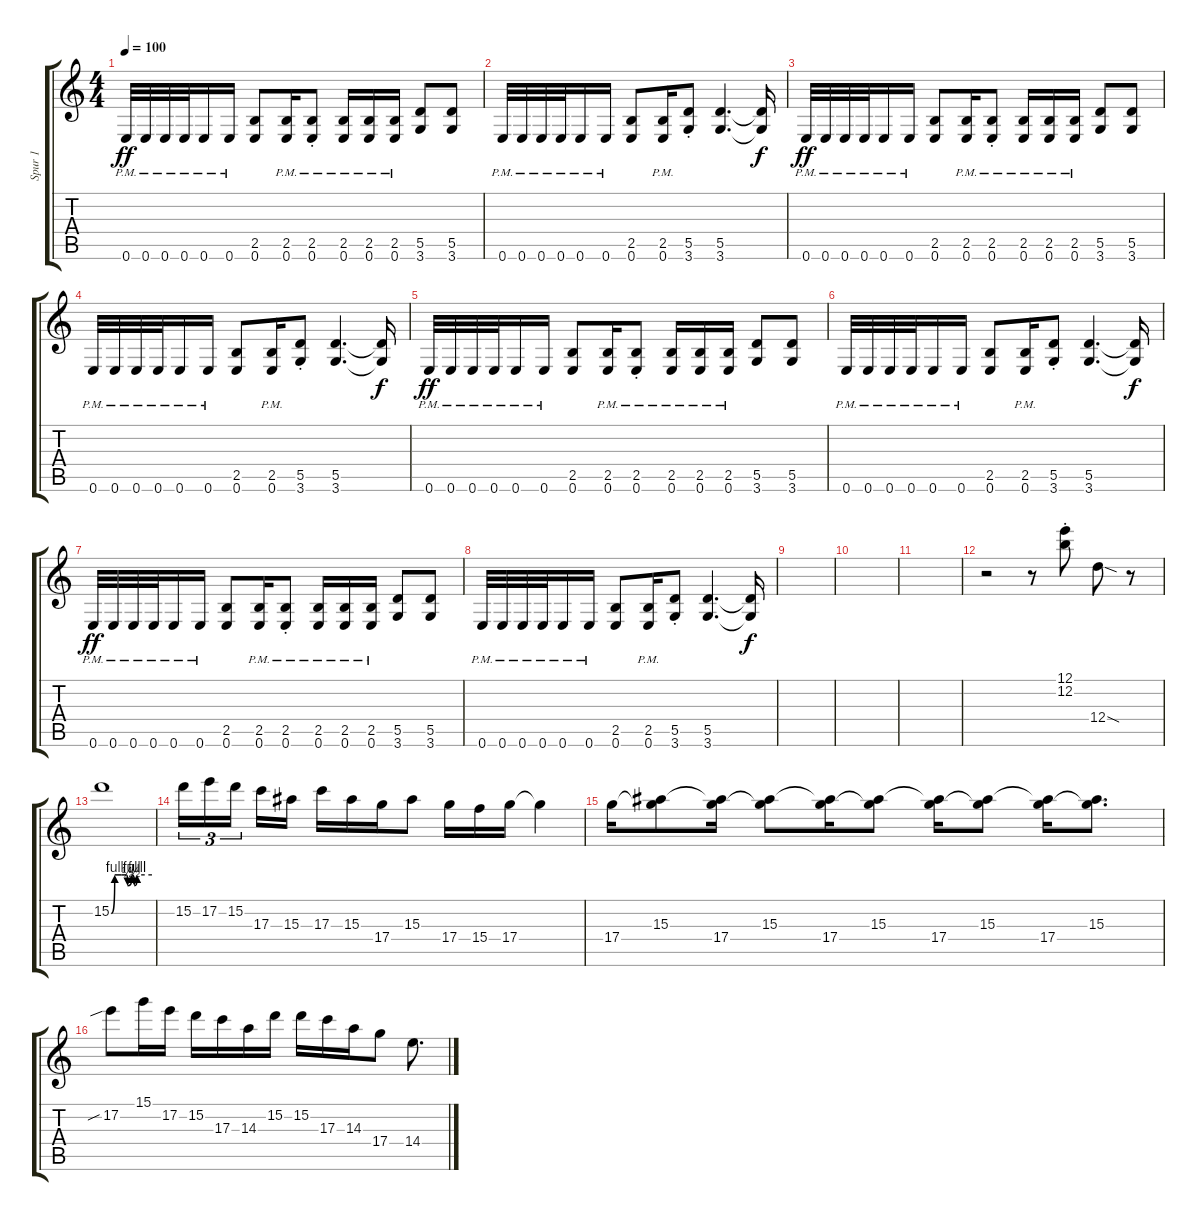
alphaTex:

\track ("Spur 1" "Spur 1") {instrument overdrivenguitar}
\staff {score tabs}
\tuning (E4 B3 G3 D3 A2 E2) {hide}
\ts (4 4)
\tempo 100
\clef g2
\ks c
0.6{pm}.32{dy ff} 0.6{pm}.32 0.6{pm}.32 0.6{pm}.32 0.6{pm}.16 0.6{pm}.16 (2.5 0.6).8 (2.5 0.6{pm}).16 (2.5{st} 0.6{pm st}).8 (2.5 0.6{pm}).16 (2.5 0.6{pm}).16 (2.5 0.6{pm}).16 (5.5 3.6).8 (5.5 3.6).8 |
0.6{pm}.32 0.6{pm}.32 0.6{pm}.32 0.6{pm}.32 0.6{pm}.16 0.6{pm}.16 (2.5 0.6).8 (2.5 0.6{pm}).16 (5.5{st} 3.6{st}).8 (5.5 3.6).4{d} (5.5{t} 3.6{t}).16{dy f} |
0.6{pm}.32{dy ff} 0.6{pm}.32 0.6{pm}.32 0.6{pm}.32 0.6{pm}.16 0.6{pm}.16 (2.5 0.6).8 (2.5 0.6{pm}).16 (2.5{st} 0.6{pm st}).8 (2.5 0.6{pm}).16 (2.5 0.6{pm}).16 (2.5 0.6{pm}).16 (5.5 3.6).8 (5.5 3.6).8 |
0.6{pm}.32 0.6{pm}.32 0.6{pm}.32 0.6{pm}.32 0.6{pm}.16 0.6{pm}.16 (2.5 0.6).8 (2.5 0.6{pm}).16 (5.5{st} 3.6{st}).8 (5.5 3.6).4{d} (5.5{t} 3.6{t}).16{dy f} |
0.6{pm}.32{dy ff} 0.6{pm}.32 0.6{pm}.32 0.6{pm}.32 0.6{pm}.16 0.6{pm}.16 (2.5 0.6).8 (2.5 0.6{pm}).16 (2.5{st} 0.6{pm st}).8 (2.5 0.6{pm}).16 (2.5 0.6{pm}).16 (2.5 0.6{pm}).16 (5.5 3.6).8 (5.5 3.6).8 |
0.6{pm}.32 0.6{pm}.32 0.6{pm}.32 0.6{pm}.32 0.6{pm}.16 0.6{pm}.16 (2.5 0.6).8 (2.5 0.6{pm}).16 (5.5{st} 3.6{st}).8 (5.5 3.6).4{d} (5.5{t} 3.6{t}).16{dy f} |
0.6{pm}.32{dy ff} 0.6{pm}.32 0.6{pm}.32 0.6{pm}.32 0.6{pm}.16 0.6{pm}.16 (2.5 0.6).8 (2.5 0.6{pm}).16 (2.5{st} 0.6{pm st}).8 (2.5 0.6{pm}).16 (2.5 0.6{pm}).16 (2.5 0.6{pm}).16 (5.5 3.6).8 (5.5 3.6).8 |
0.6{pm}.32 0.6{pm}.32 0.6{pm}.32 0.6{pm}.32 0.6{pm}.16 0.6{pm}.16 (2.5 0.6).8 (2.5 0.6{pm}).16 (5.5{st} 3.6{st}).8 (5.5 3.6).4{d} (5.5{t} 3.6{t}).16{dy f} |
|
|
|
r.2 r.8 (12.1{st} 12.2{st}).8 12.4{sod}.8 r.8 |
15.2{be (custom 0 0 5 4 15 4 22 4 24 2 30 4 34 2 38 4 60 4)}.1 |
15.2.16{tu (3 2)} 17.2.16{tu (3 2)} 15.2.16{tu (3 2) beam splitsecondary} 17.3.16 15.3.16 17.3.16 15.3.16 17.4.16 15.3.8 17.4.16 15.4.16 17.4.16 17.4{t}.4 |
17.4.16 (15.3 17.4{t}).8 (15.3{t} 17.4).16 (15.3 17.4{t}).8 (15.3{t} 17.4).16 (15.3 17.4{t}).8 (15.3{t} 17.4).16 (15.3 17.4{t}).8 (15.3{t} 17.4).16 (15.3 17.4{t}).8{d} |
17.2{sib}.8 15.1.16 17.2.16 15.2.16 17.3.16 14.3.16 15.2.16 15.2.16 17.3.16 14.3.16 17.4.8 14.4.8{d}
